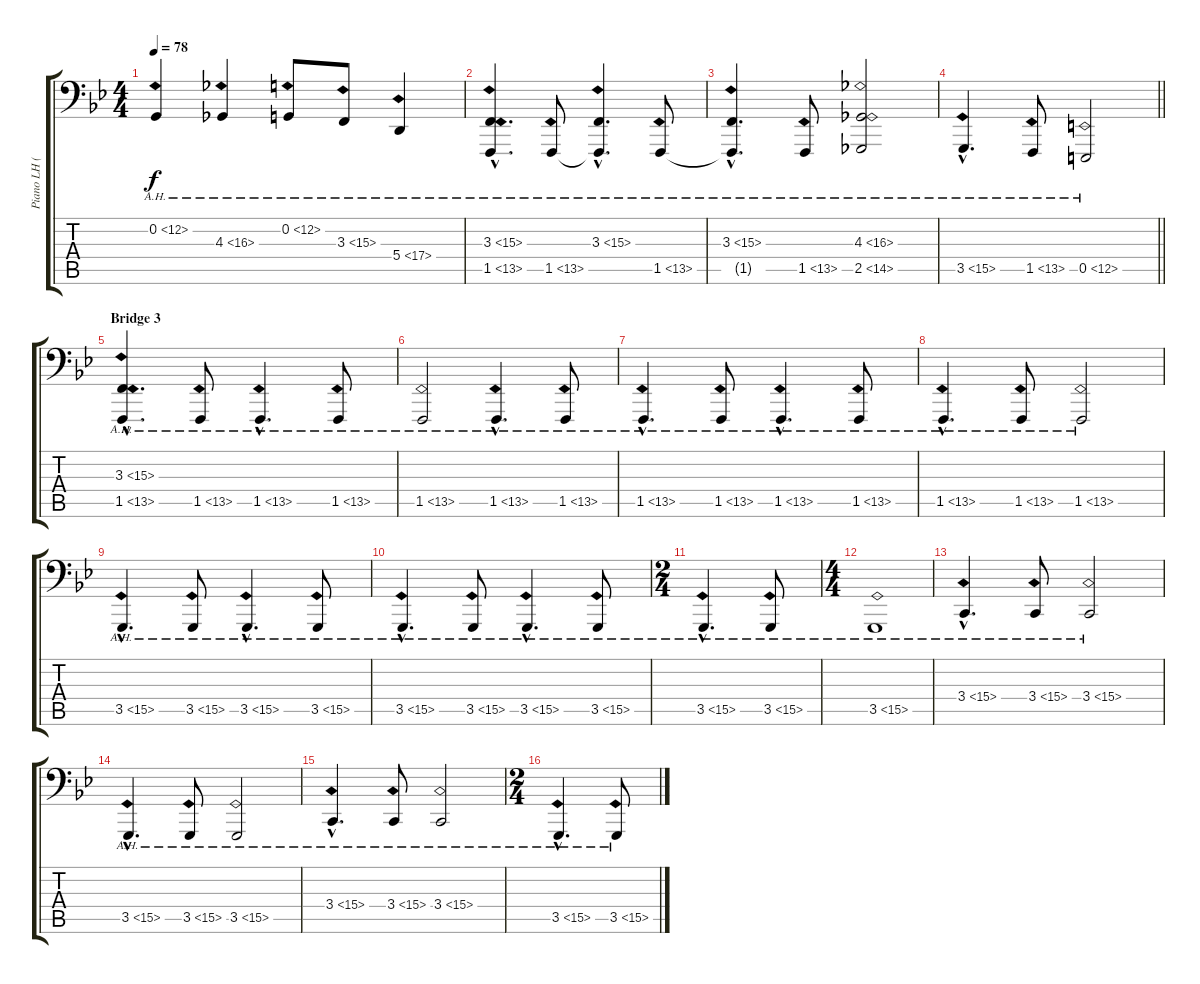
\track ("Piano LH (bass E1) - Richard Carpenter" "Piano LH (") {instrument acousticgrandpiano}
\staff {score tabs}
\tuning (C3 G2 D2 A1 E1 E0) {hide}
\ts (4 4)
\tempo 78
\clef f4
\ks bb
0.2{ah 12}.4{dy f} 4.3{ah 12}.4 0.2{ah 12}.8 3.3{ah 12}.8 5.4{ah 12}.4 |
(3.3{ah 12 hac} 1.5{ah 12 hac}).4{d} 1.5{ah 12}.8 (3.3{ah 12 hac} 1.5{hac t}).4{d} 1.5{ah 12}.8 |
(3.3{ah 12 hac} 1.5{hac t}).4{d} 1.5{ah 12}.8 (4.3{ah 12} 2.5{ah 12}).2 |
\barLineRight lightlight
3.5{ah 12 hac}.4{d} 1.5{ah 12}.8 0.5{ah 12}.2 |
\section ("" "Bridge 3")
(3.3{ah 12 hac} 1.5{ah 12 hac}).4{d} 1.5{ah 12}.8 1.5{ah 12 hac}.4{d} 1.5{ah 12}.8 |
1.5{ah 12}.2 1.5{ah 12 hac}.4{d} 1.5{ah 12}.8 |
1.5{ah 12 hac}.4{d} 1.5{ah 12}.8 1.5{ah 12 hac}.4{d} 1.5{ah 12}.8 |
1.5{ah 12 hac}.4{d} 1.5{ah 12}.8 1.5{ah 12}.2 |
3.5{ah 12 hac}.4{d} 3.5{ah 12}.8 3.5{ah 12 hac}.4{d} 3.5{ah 12}.8 |
3.5{ah 12 hac}.4{d} 3.5{ah 12}.8 3.5{ah 12 hac}.4{d} 3.5{ah 12}.8 |
\ts (2 4)
3.5{ah 12 hac}.4{d} 3.5{ah 12}.8 |
\ts (4 4)
3.5{ah 12}.1 |
3.4{ah 12 hac}.4{d} 3.4{ah 12}.8 3.4{ah 12}.2 |
3.5{ah 12 hac}.4{d} 3.5{ah 12}.8 3.5{ah 12}.2 |
3.4{ah 12 hac}.4{d} 3.4{ah 12}.8 3.4{ah 12}.2 |
\ts (2 4)
3.5{ah 12 hac}.4{d} 3.5{ah 12}.8
